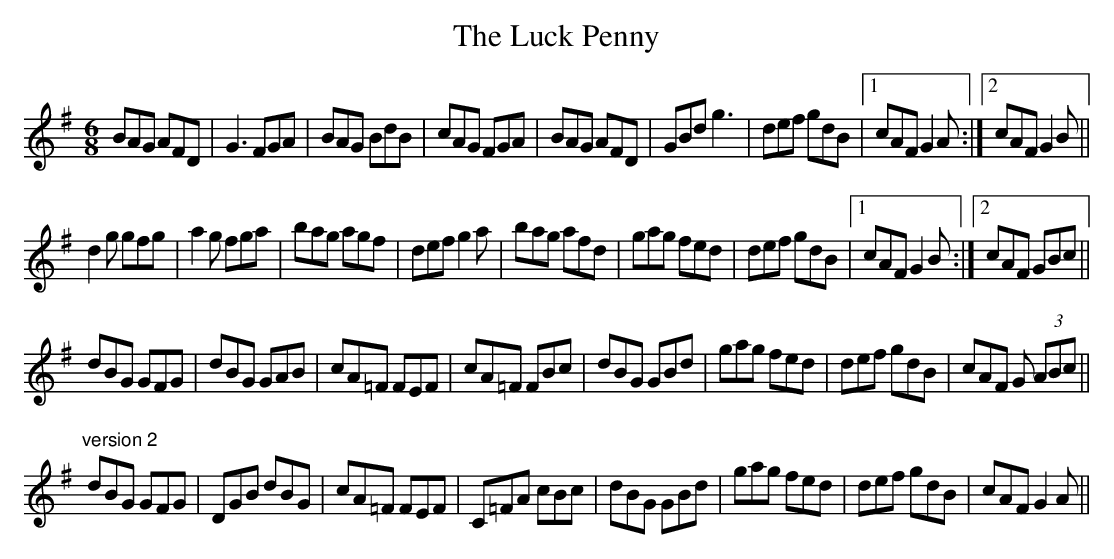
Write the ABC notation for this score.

X:1
T:Luck Penny, The
M:6/8
K:G
BAG AFD|G3 FGA|BAG BdB|cAG FGA|BAG AFD|GBd g3|def gdB|1 cAF G2A:|2 cAF G2B||
d2g gfg|a2g fga|bag agf|def g2a|bag afd|gag fed|def gdB|1 cAF G2B:|2 cAF GBc||
dBG GFG|dBG GAB|cA=F FEF|cA=F FBc|dBG GBd|gag fed|def gdB|cAF G (3ABc||
"version 2"
dBG GFG|DGB dBG|cA=F FEF|C=FA cBc|dBG GBd|gag fed|def gdB|cAF G2A||
